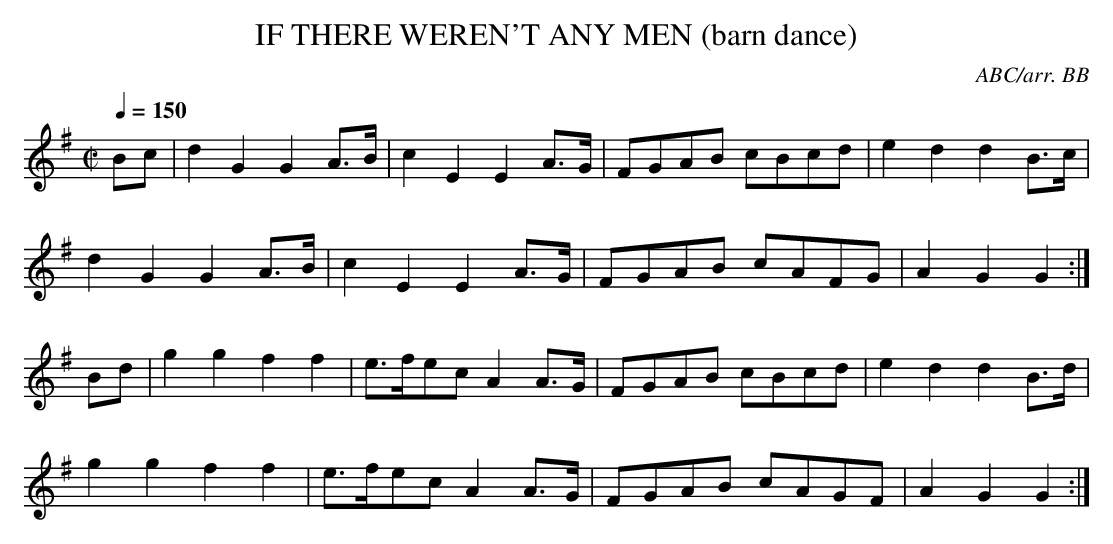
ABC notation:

X:1
T:IF THERE WEREN'T ANY MEN (barn dance)
C:ABC/arr. BB
Q:1/4=150
L:1/8
M:C|
K:G
Bc|d2G2 G2A>B|c2E2 E2A>G|FGAB cBcd|e2d2 d2B>c|
d2G2 G2A>B|c2E2 E2A>G|FGAB cAFG|A2G2G2 :|
Bd|g2g2 f2f2|e>fec A2A>G|FGAB cBcd|e2d2 d2B>d|
g2g2 f2f2|e>fec A2A>G|FGAB cAGF|A2G2G2 :|
